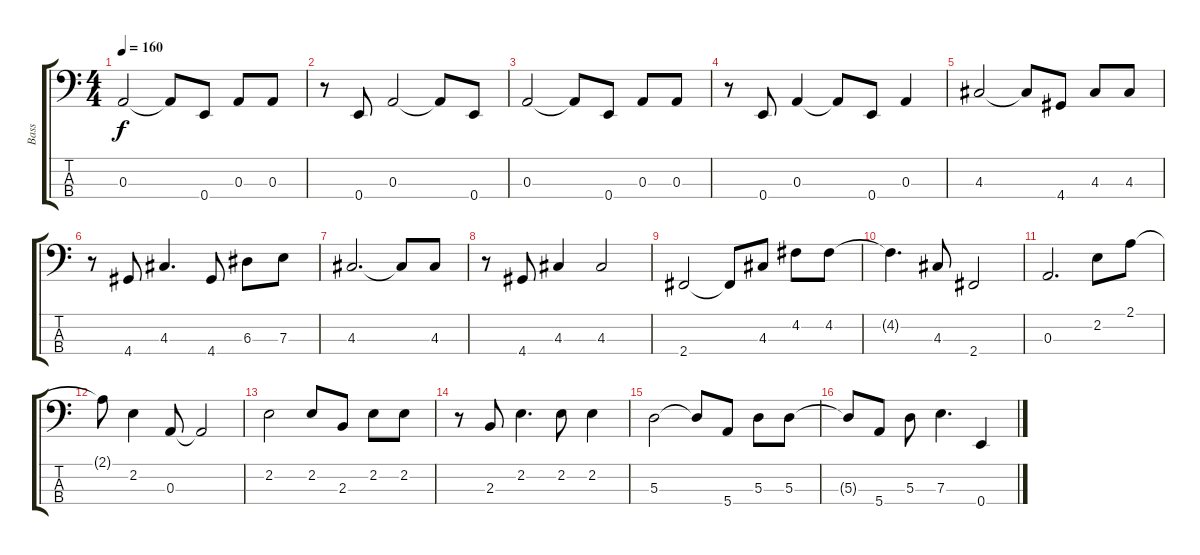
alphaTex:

\track ("Bass" "Bass") {instrument electricbassfinger}
\staff {score tabs}
\tuning (G2 D2 A1 E1) {hide}
\ts (4 4)
\tempo 160
\clef f4
\ks c
0.3.2{dy f} 0.3{t}.8 0.4.8 0.3.8 0.3.8 |
r.8 0.4.8 0.3.2 0.3{t}.8 0.4.8 |
0.3.2 0.3{t}.8 0.4.8 0.3.8 0.3.8 |
r.8 0.4.8 0.3.4 0.3{t}.8 0.4.8 0.3.4 |
4.3.2 4.3{t}.8 4.4.8 4.3.8 4.3.8 |
r.8 4.4.8 4.3.4{d} 4.4.8 6.3.8 7.3.8 |
4.3.2{d} 4.3{t}.8 4.3.8 |
r.8 4.4.8 4.3.4 4.3.2 |
2.4.2 2.4{t}.8 4.3.8 4.2.8 4.2.8 |
4.2{t}.4{d} 4.3.8 2.4.2 |
0.3.2{d} 2.2.8 2.1.8 |
2.1{t}.8 2.2.4 0.3.8 0.3{t}.2 |
2.2.2 2.2.8 2.3.8 2.2.8 2.2.8 |
r.8 2.3.8 2.2.4{d} 2.2.8 2.2.4 |
5.3.2 5.3{t}.8 5.4.8 5.3.8 5.3.8 |
5.3{t}.8 5.4.8 5.3.8 7.3.4{d} 0.4.4
